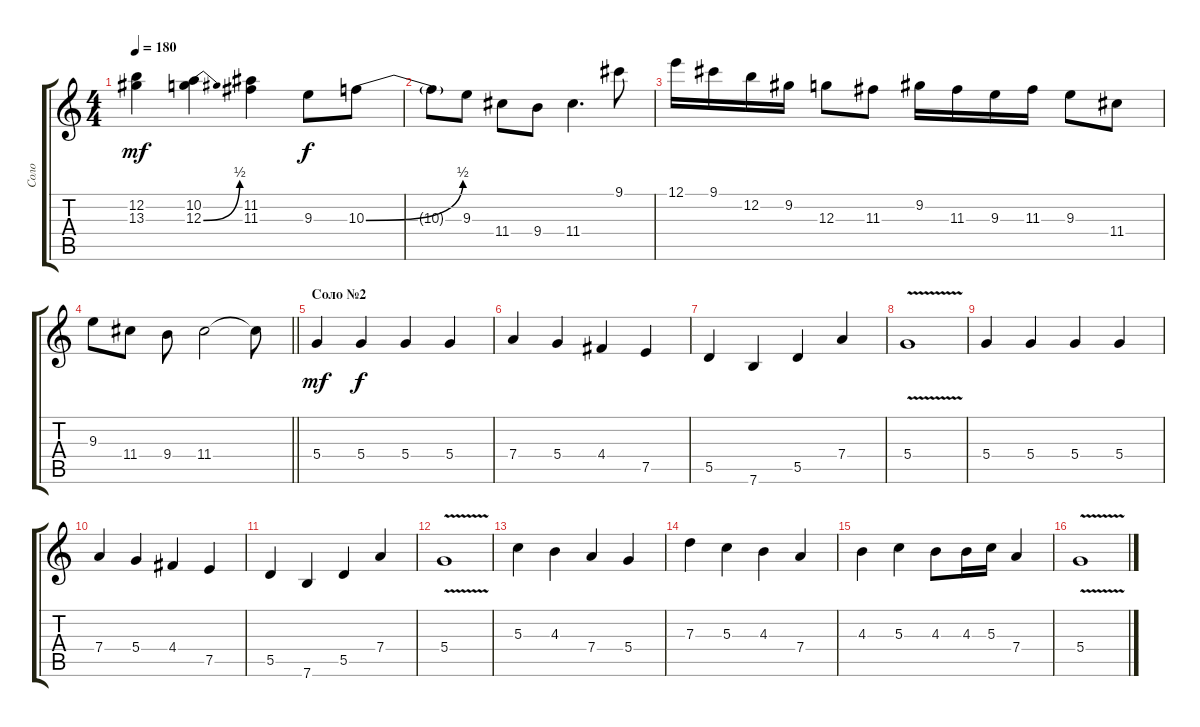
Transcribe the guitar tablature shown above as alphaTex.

\track ("Соло" "Соло") {instrument distortionguitar}
\staff {score tabs}
\tuning (E4 B3 G3 D3 A2 E2) {hide}
\ts (4 4)
\tempo 180
\clef g2
\ks c
(12.2 13.3).4{dy mf} (10.2 12.3{be (bend 0 0 60 2)}).4 (11.2 11.3).4 9.3.8{dy f} 10.3{be (bend 0 0 60 2)}.8 |
10.3{t}.8 9.3.8 11.4.8 9.4.8 11.4.4{d} 9.1.8 |
12.1.16 9.1.16 12.2.16 9.2.16 12.3.8 11.3.8 9.2.16 11.3.16 9.3.16 11.3.16 9.3.8 11.4.8 |
\barLineRight lightlight
9.3.8 11.4.8 9.4.8 11.4.2 11.4{t}.8 |
\section ("" "Соло №2")
5.4.4{dy mf} 5.4.4{dy f} 5.4.4 5.4.4 |
7.4.4 5.4.4 4.4.4 7.5.4 |
5.5.4 7.6.4 5.5.4 7.4.4 |
5.4{v}.1 |
5.4.4 5.4.4 5.4.4 5.4.4 |
7.4.4 5.4.4 4.4.4 7.5.4 |
5.5.4 7.6.4 5.5.4 7.4.4 |
5.4{v}.1 |
5.3.4 4.3.4 7.4.4 5.4.4 |
7.3.4 5.3.4 4.3.4 7.4.4 |
4.3.4 5.3.4 4.3.8 4.3.16 5.3.16 7.4.4 |
5.4{v}.1
